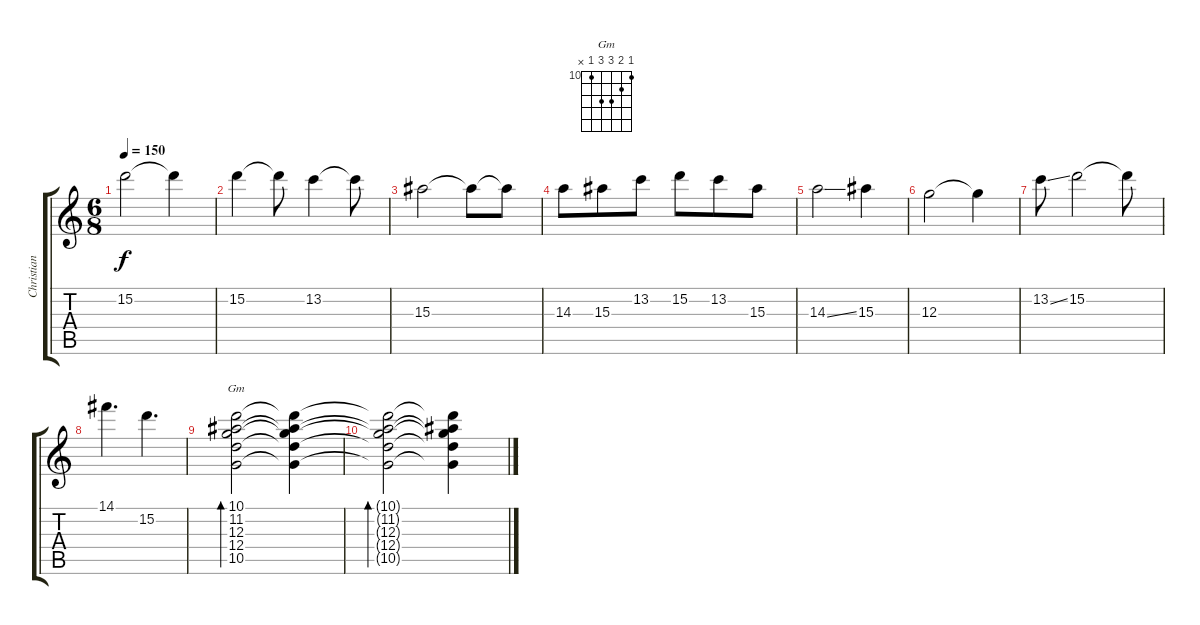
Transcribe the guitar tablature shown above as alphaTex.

\track ("Christian (Lead Guitar Clean)" "Christian ") {instrument electricguitarmuted}
\staff {score tabs}
\tuning (E4 B3 G3 D3 A2 D2) {hide}
\chord ("Gm" 10 11 12 12 10 x) {firstfret 10}
\ts (6 8)
\tempo 150
\clef g2
\ks c
15.2.2{dy f} 15.2{t}.4 |
15.2.4 15.2{t}.8 13.2.4 13.2{t}.8 |
15.3.2 15.3{t}.8 15.3{t}.8 |
14.3.8 15.3.8 13.2.8 15.2.8 13.2.8 15.3.8 |
14.3{ss}.2 15.3.4 |
12.3.2 12.3{t}.4 |
13.2{ss}.8 15.2.2 15.2{t}.8 |
14.1.4{d} 15.2.4{d} |
(10.1 11.2 12.3 12.4 10.5).2{bd 480 ch "Gm"} (10.1{t} 11.2{t} 12.3{t} 12.4{t} 10.5{t}).4 |
(10.1{t} 11.2{t} 12.3{t} 12.4{t} 10.5{t}).2{bd 480} (10.1{t} 11.2{t} 12.3{t} 12.4{t} 10.5{t}).4
